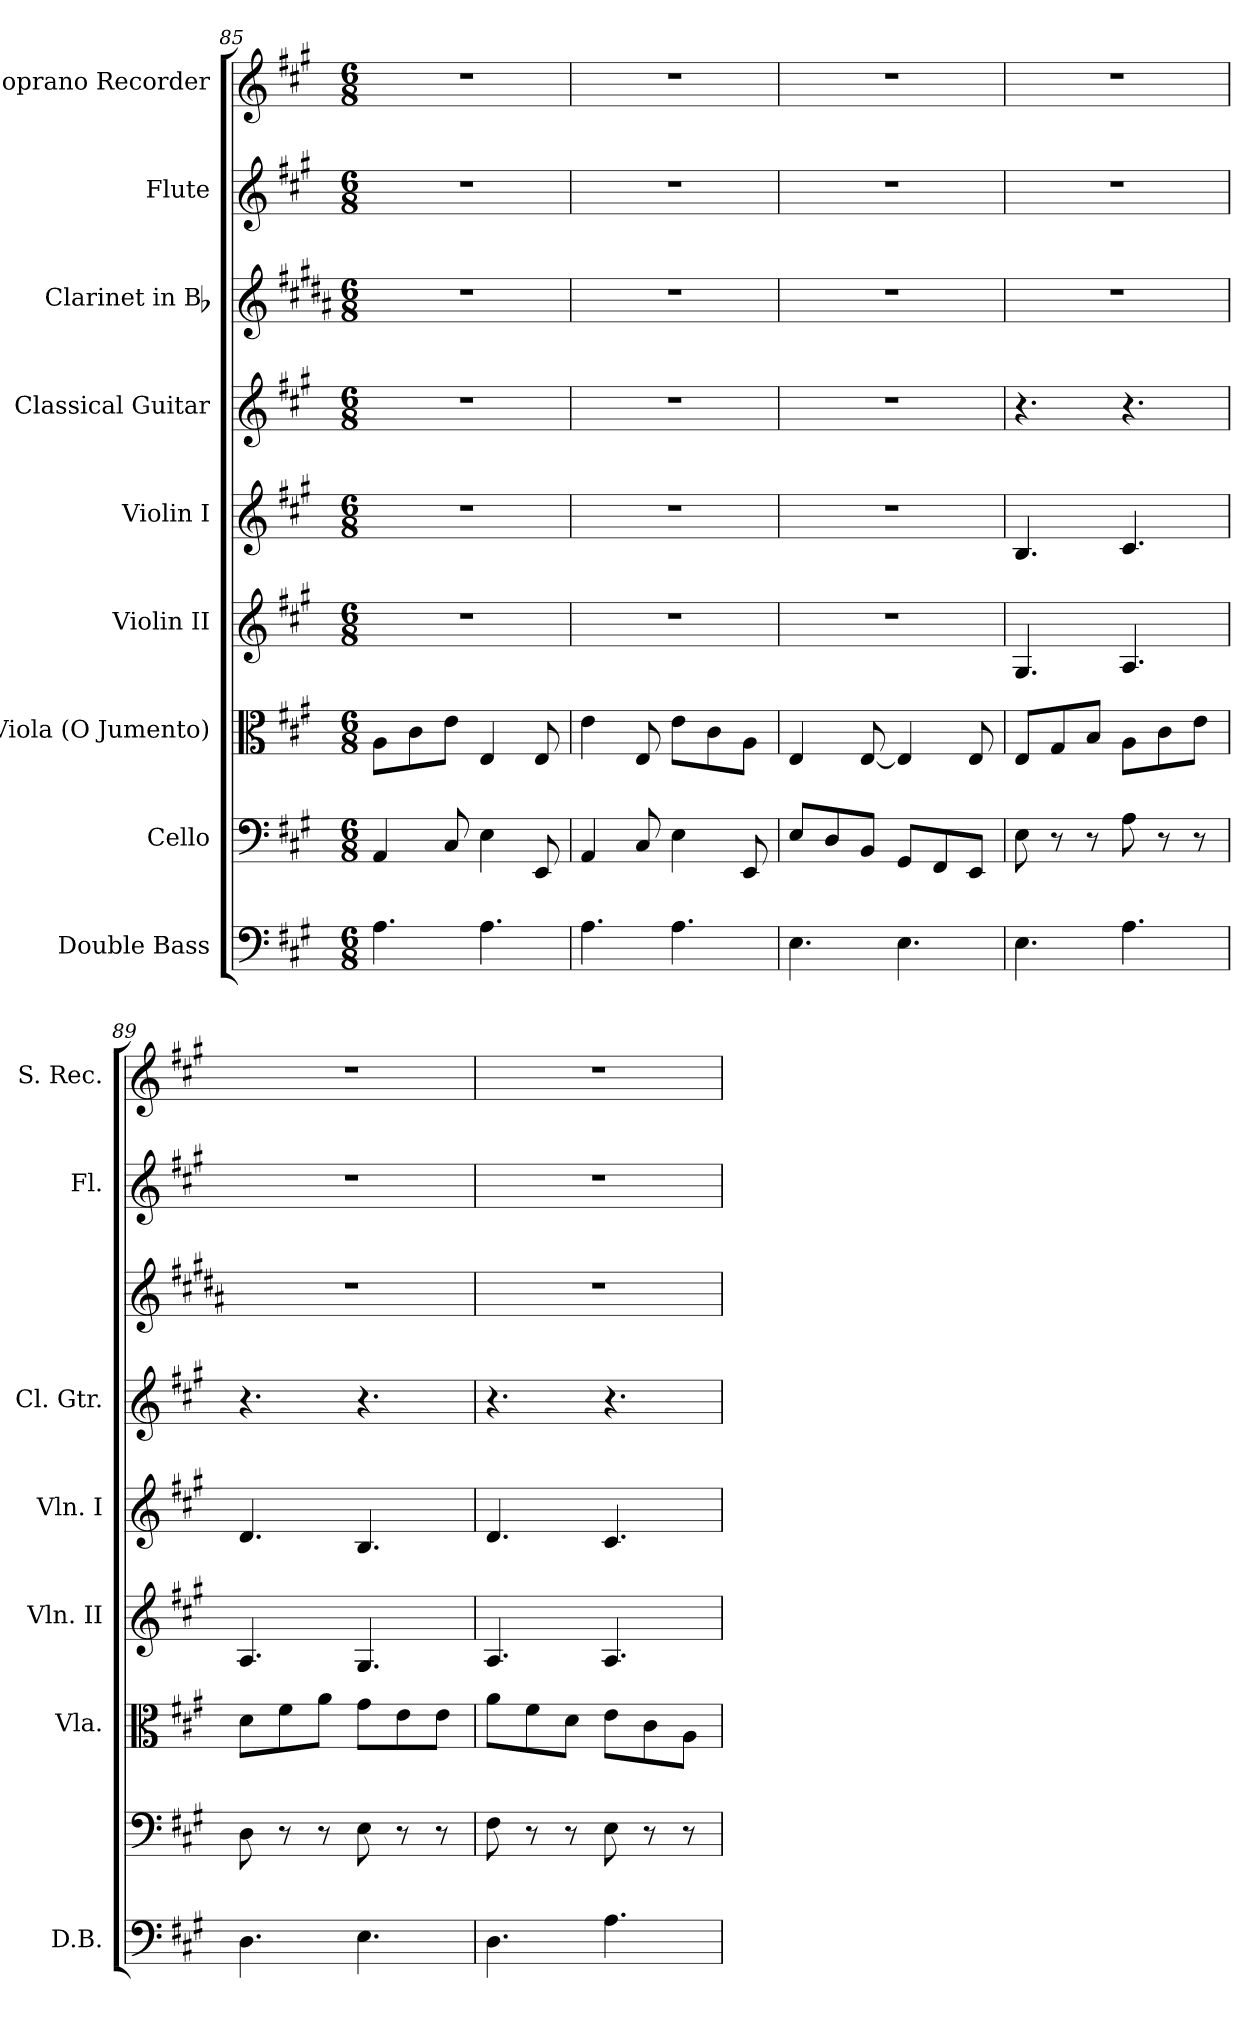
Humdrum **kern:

**kern	**kern	**kern	**kern	**kern	**kern	**kern	**kern	**kern
*part9	*part8	*part7	*part6	*part5	*part4	*part3	*part2	*part1
*staff9	*staff8	*staff7	*staff6	*staff5	*staff4	*staff3	*staff2	*staff1
*I"Double Bass	*I"Cello	*I"Viola (O Jumento)	*I"Violin II	*I"Violin I	*I"Classical Guitar	*I"Clarinet in Bb	*I"Flute	*I"Soprano Recorder
*I'D.B.	*	*I'Vla.	*I'Vln. II	*I'Vln. I	*I'Cl. Gtr.	*	*I'Fl.	*I'S. Rec.
!!LO:PB:g=z
*clefF4	*clefF4	*clefC3	*clefG2	*clefG2	*clefG2	*clefG2	*clefG2	*clefG2
*ITrd7c12	*	*	*	*	*ITrd7c12	*ITrd1c2	*	*ITrd-7c-12
*k[f#c#g#]	*k[f#c#g#]	*k[f#c#g#]	*k[f#c#g#]	*k[f#c#g#]	*k[f#c#g#]	*k[f#c#g#]	*k[f#c#g#]	*k[f#c#g#]
*A:	*A:	*A:	*A:	*A:	*A:	*A:	*A:	*A:
*M6/8	*M6/8	*M6/8	*M6/8	*M6/8	*M6/8	*M6/8	*M6/8	*M6/8
=85	=85	=85	=85	=85	=85	=85	=85	=85
4.AA\	4AA/	8A\L	2.r	2.r	2.r	2.r	2.r	2.r
.	.	8c#\	.	.	.	.	.	.
.	8C#/	8e\J	.	.	.	.	.	.
4.AA\	4E\	4E/	.	.	.	.	.	.
.	8EE/	8E/	.	.	.	.	.	.
=86	=86	=86	=86	=86	=86	=86	=86	=86
4.AA\	4AA/	4e\	2.r	2.r	2.r	2.r	2.r	2.r
.	8C#/	8E/	.	.	.	.	.	.
4.AA\	4E\	8e\L	.	.	.	.	.	.
.	.	8c#\	.	.	.	.	.	.
.	8EE/	8A\J	.	.	.	.	.	.
=87	=87	=87	=87	=87	=87	=87	=87	=87
4.EE\	8E/L	4E/	2.r	2.r	2.r	2.r	2.r	2.r
.	8D/	.	.	.	.	.	.	.
.	8BB/J	[8E/	.	.	.	.	.	.
4.EE\	8GG#/L	4E/]	.	.	.	.	.	.
.	8FF#/	.	.	.	.	.	.	.
.	8EE/J	8E/	.	.	.	.	.	.
=88	=88	=88	=88	=88	=88	=88	=88	=88
4.EE\	8E\	8E/L	4.G#/	4.B/	4.r	2.r	2.r	2.r
.	8r	8G#/	.	.	.	.	.	.
.	8r	8B/J	.	.	.	.	.	.
4.AA\	8A\	8A\L	4.A/	4.c#/	4.r	.	.	.
.	8r	8c#\	.	.	.	.	.	.
.	8r	8e\J	.	.	.	.	.	.
=89	=89	=89	=89	=89	=89	=89	=89	=89
4.DD\	8D\	8d\L	4.A/	4.d/	4.r	2.r	2.r	2.r
.	8r	8f#\	.	.	.	.	.	.
.	8r	8a\J	.	.	.	.	.	.
4.EE\	8E\	8g#\L	4.G#/	4.B/	4.r	.	.	.
.	8r	8e\	.	.	.	.	.	.
.	8r	8e\J	.	.	.	.	.	.
!!LO:PB:g=z
=90	=90	=90	=90	=90	=90	=90	=90	=90
4.DD\	8F#\	8a\L	4.A/	4.d/	4.r	2.r	2.r	2.r
.	8r	8f#\	.	.	.	.	.	.
.	8r	8d\J	.	.	.	.	.	.
4.AA\	8E\	8e\L	4.A/	4.c#/	4.r	.	.	.
.	8r	8c#\	.	.	.	.	.	.
.	8r	8A\J	.	.	.	.	.	.
=	=	=	=	=	=	=	=	=
*-	*-	*-	*-	*-	*-	*-	*-	*-
